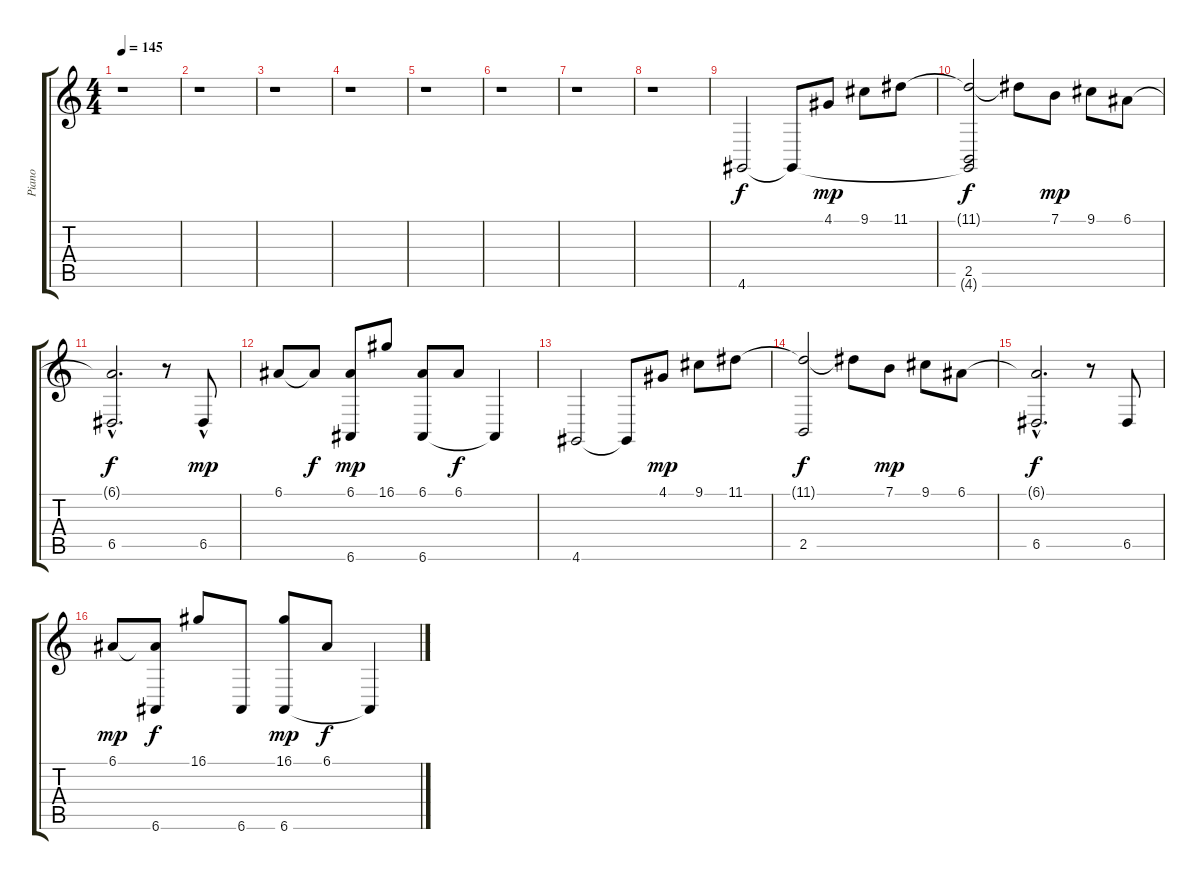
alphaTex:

\track ("Piano           " "Piano     ") {instrument electricgrandpiano}
\staff {score tabs}
\tuning (E4 B3 G3 D3 A2 E2) {hide}
\ts (4 4)
\tempo 145
\clef g2
\ks c
r.1{dy f} |
r.1 |
r.1 |
r.1 |
r.1 |
r.1 |
r.1 |
r.1 |
4.6.2 4.6{t}.8 4.1.8{dy mp} 9.1.8 11.1.8 |
(11.1{t} 2.5 4.6{t}).2{dy f} 11.1{t}.8 7.1.8{dy mp} 9.1.8 6.1.8 |
(6.1{hac t} 6.5{hac}).2{d dy f} r.8 6.5{hac}.8{dy mp} |
6.1.8 6.1{t}.8{dy f} (6.1 6.6).8{dy mp} 16.1.8 (6.1 6.6).8 6.1.8{dy f} 6.6{t}.4 |
4.6.2 4.6{t}.8 4.1.8{dy mp} 9.1.8 11.1.8 |
(11.1{t} 2.5).2{dy f} 11.1{t}.8 7.1.8{dy mp} 9.1.8 6.1.8 |
(6.1{hac t} 6.5{hac}).2{d dy f} r.8 6.5.8 |
6.1.8{dy mp} (6.1{t} 6.6).8{dy f} 16.1.8 6.6.8 (16.1 6.6).8{dy mp} 6.1.8{dy f} 6.6{t}.4
